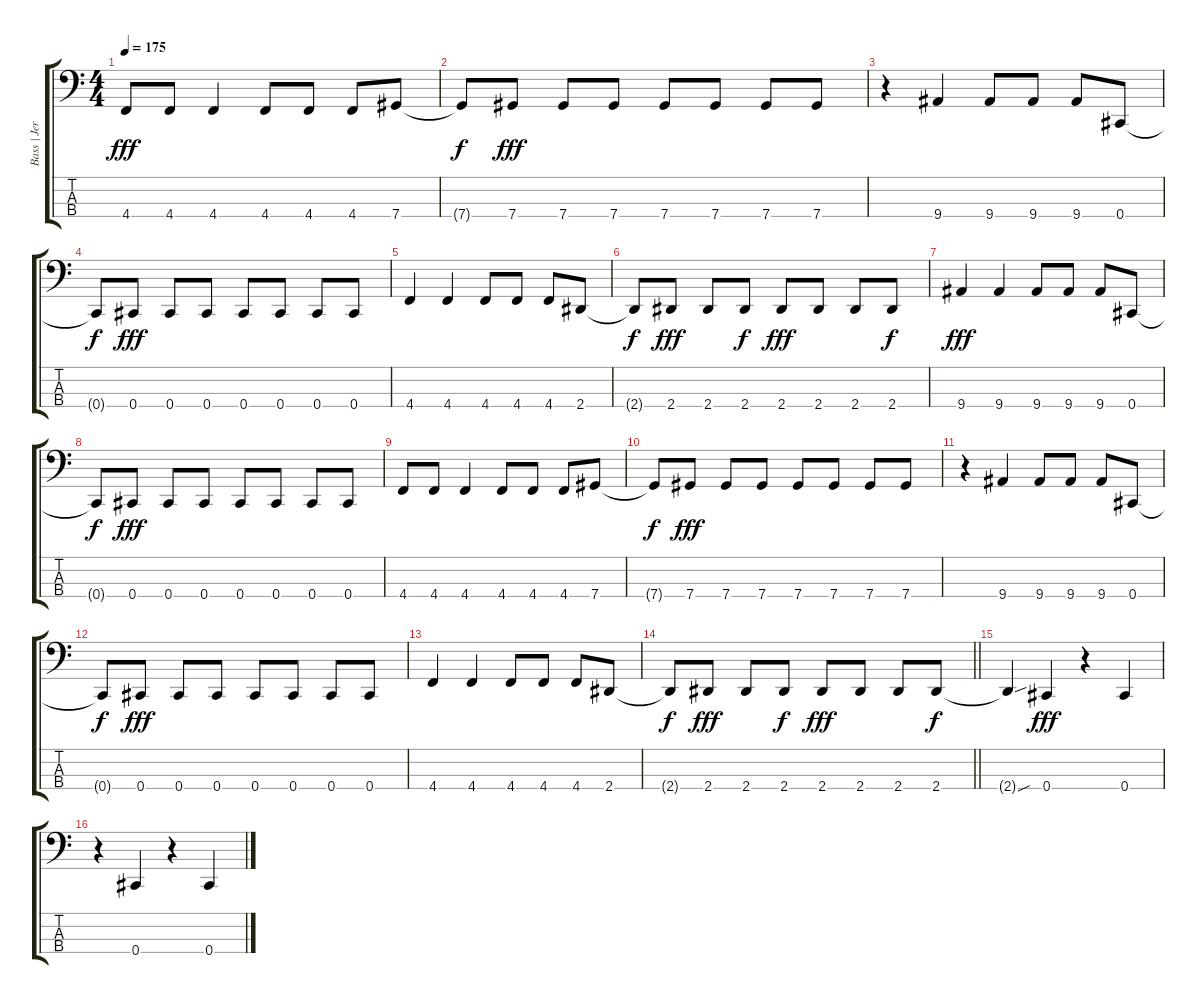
\track ("Bass | Jeremy" "Bass | Jer") {instrument electricbasspick}
\staff {score tabs}
\tuning (Gb2 Db2 Ab1 Db1) {hide}
\ts (4 4)
\tempo 175
\clef f4
\ks c
4.4.8{dy fff} 4.4.8 4.4.4 4.4.8 4.4.8 4.4.8 7.4.8 |
7.4{t}.8{dy f} 7.4.8{dy fff} 7.4.8 7.4.8 7.4.8 7.4.8 7.4.8 7.4.8 |
r.4 9.4.4 9.4.8 9.4.8 9.4.8 0.4.8 |
0.4{t}.8{dy f} 0.4.8{dy fff} 0.4.8 0.4.8 0.4.8 0.4.8 0.4.8 0.4.8 |
4.4.4 4.4.4 4.4.8 4.4.8 4.4.8 2.4.8 |
2.4{t}.8{dy f} 2.4.8{dy fff} 2.4.8 2.4.8{dy f} 2.4.8{dy fff} 2.4.8 2.4.8 2.4.8{dy f} |
9.4.4{dy fff} 9.4.4 9.4.8 9.4.8 9.4.8 0.4.8 |
0.4{t}.8{dy f} 0.4.8{dy fff} 0.4.8 0.4.8 0.4.8 0.4.8 0.4.8 0.4.8 |
4.4.8 4.4.8 4.4.4 4.4.8 4.4.8 4.4.8 7.4.8 |
7.4{t}.8{dy f} 7.4.8{dy fff} 7.4.8 7.4.8 7.4.8 7.4.8 7.4.8 7.4.8 |
r.4 9.4.4 9.4.8 9.4.8 9.4.8 0.4.8 |
0.4{t}.8{dy f} 0.4.8{dy fff} 0.4.8 0.4.8 0.4.8 0.4.8 0.4.8 0.4.8 |
4.4.4 4.4.4 4.4.8 4.4.8 4.4.8 2.4.8 |
\barLineRight lightlight
2.4{t}.8{dy f} 2.4.8{dy fff} 2.4.8 2.4.8{dy f} 2.4.8{dy fff} 2.4.8 2.4.8 2.4.8{dy f} |
\section ("" "")
2.4{sou t}.4 0.4.4{dy fff} r.4 0.4.4 |
r.4 0.4.4 r.4 0.4.4
